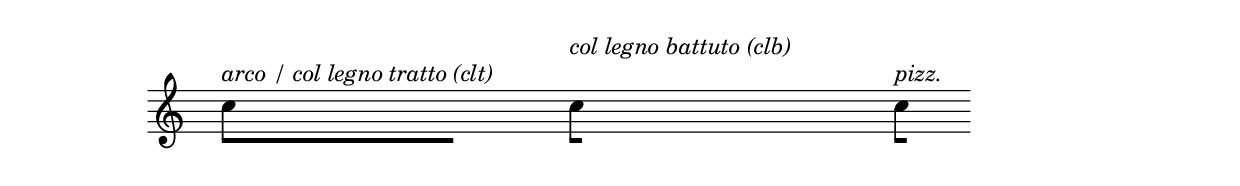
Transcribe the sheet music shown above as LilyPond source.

\version "2.19.82"
\language "english"

\paper {
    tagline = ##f
}

#(define upbow-stil
   (make-path-stencil
    '(
      moveto 0 1.6
      lineto 0.2 1.6
      lineto 0.2 0
      lineto 0 0
      closepath
      moveto 0.7 1.3
      lineto 0.9 1.3
      lineto 0.9 0.3
      lineto 0.7 0.3
      closepath
      moveto 1.4 1.1
      lineto 1.6 1.1
      lineto 1.6 0.5
      lineto 1.4 0.5
      closepath
      moveto 2.1 0.9
      lineto 2.3 0.9
      lineto 2.3 0.7
      lineto 2.1 0.7
      closepath
     )

    .01 1 1 #t))

% #(define new-script-alist
#(set! default-script-alist
   (append! default-script-alist
     (list
      `("clb"
         . (
             (stencil . ,upbow-stil)
             (toward-stem-shift-in-column . 0.0)
             (padding . 1)
             (X-offset . 0.8)
             (avoid-slur . around)
             (direction . ,UP)))
      )))


clb = #(make-articulation "clb")

\new Staff \with {
  \remove "Time_signature_engraver"
} {
  \once \omit TimeSignature
  \time 9/2
  s4
  c''8 ^\markup { \italic "arco / col legno tratto (clt)" } [ s1
  \once \omit Rest
  r8 ]
  s2
  \once \set stemLeftBeamCount = #0
  \once \set stemRightBeamCount = #1
  c''8 [] \clb ^\markup { \raise #3 { \italic "col legno battuto (clb)" } }
  s1
  s2
  \once \set stemLeftBeamCount = #0
  \once \set stemRightBeamCount = #1
  c''8 [] ^\markup { \italic "pizz." }
  s4
}
